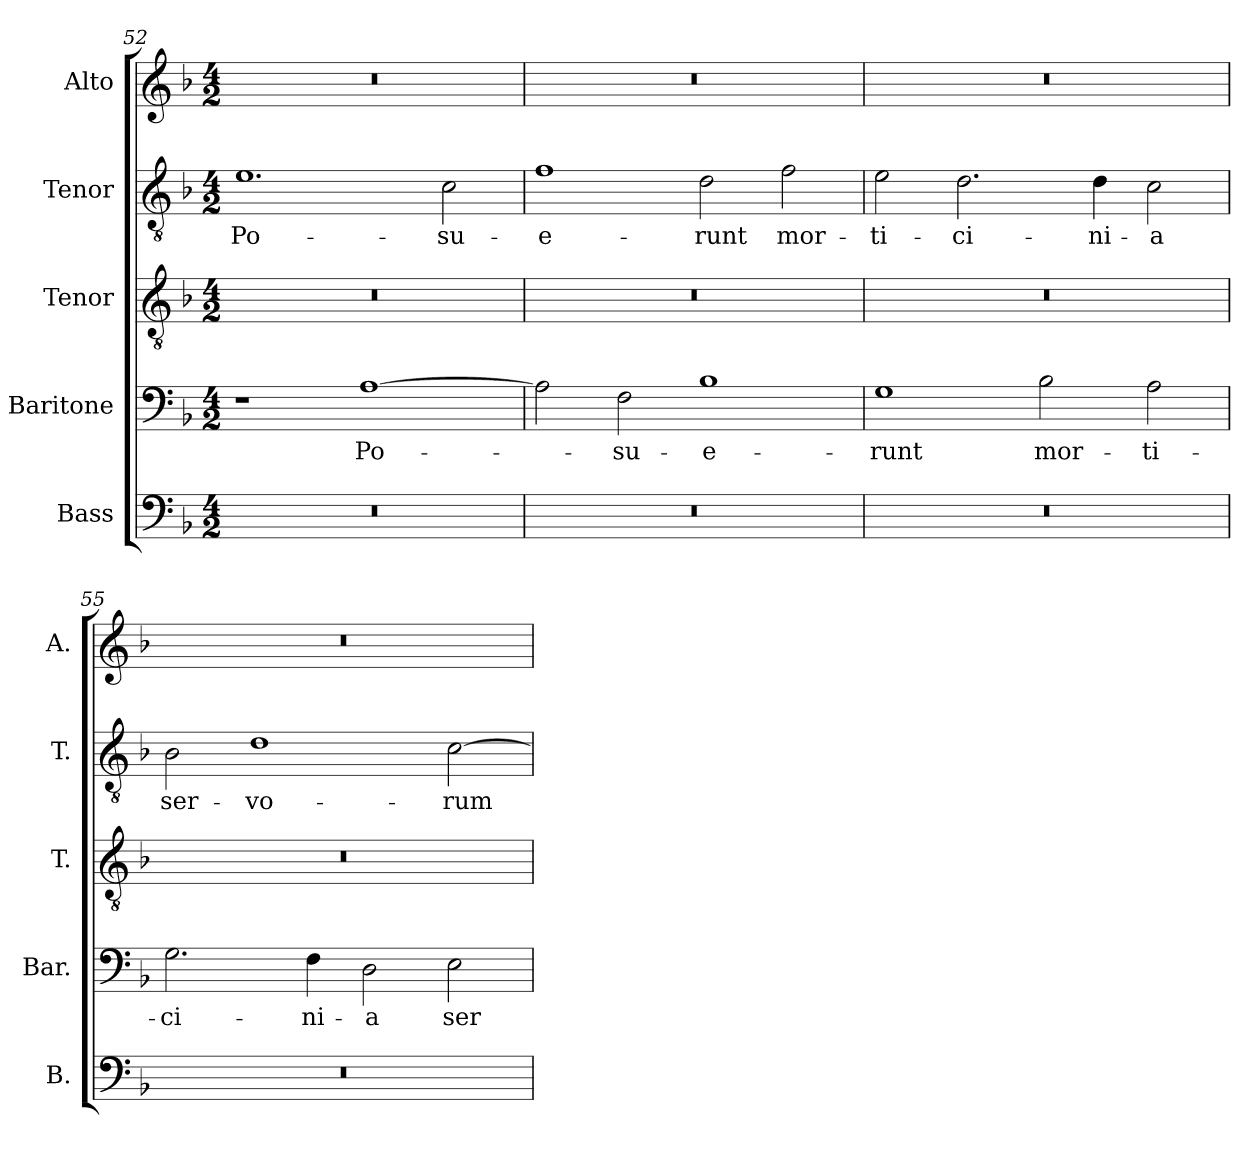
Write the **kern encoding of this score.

**kern	**kern	**text	**kern	**kern	**text	**kern
*part5	*part4	*part4	*part3	*part2	*part2	*part1
*staff5	*staff4	*staff4	*staff3	*staff2	*staff2	*staff1
*I"Bass	*I"Baritone	*	*I"Tenor	*I"Tenor	*	*I"Alto
*I'B.	*I'Bar.	*	*I'T.	*I'T.	*	*I'A.
!!LO:LB:g=z
*clefF4	*clefF4	*	*clefGv2	*clefGv2	*	*clefG2
*	*	*	*ITrd7c12	*ITrd7c12	*	*
*k[b-]	*k[b-]	*	*k[b-]	*k[b-]	*	*k[b-]
*F:	*F:	*	*F:	*F:	*	*F:
*M4/2	*M4/2	*	*M4/2	*M4/2	*	*M4/2
=52	=52	=52	=52	=52	=52	=52
!LO:N:vis=1	!	!	!LO:N:vis=1	!	!	!
!	!	!	!	!	!LO:LY:b:color=#000000	!LO:N:vis=1
0r	1r	.	0r	1.Ei	Po-	0r
!	!	!LO:LY:b:color=#000000	!	!	!	!
.	[1Ai	Po-	.	.	.	.
!	!	!	!	!	!LO:LY:b:color=#000000	!
.	.	.	.	2Ci\	-su-	.
=53	=53	=53	=53	=53	=53	=53
!LO:N:vis=1	!	!	!LO:N:vis=1	!	!	!
!	!	!	!	!	!LO:LY:b:color=#000000	!LO:N:vis=1
0r	2Ai\]	.	0r	1Fi	-e-	0r
!	!	!LO:LY:b:color=#000000	!	!	!	!
.	2Fi\	-su-	.	.	.	.
!	!	!LO:LY:b:color=#000000	!	!	!	!
!	!	!	!	!	!LO:LY:b:color=#000000	!
.	1B-i	-e-	.	2Di\	-runt	.
!	!	!	!	!	!LO:LY:b:color=#000000	!
.	.	.	.	2Fi\	mor-	.
=54	=54	=54	=54	=54	=54	=54
!LO:N:vis=1	!	!	!	!	!	!
!	!	!LO:LY:b:color=#000000	!LO:N:vis=1	!	!	!
!	!	!	!	!	!LO:LY:b:color=#000000	!LO:N:vis=1
0r	1Gi	-runt	0r	2Ei\	-ti-	0r
!	!	!	!	!	!LO:LY:b:color=#000000	!
.	.	.	.	2.Di\	-ci-	.
!	!	!LO:LY:b:color=#000000	!	!	!	!
.	2B-i\	mor-	.	.	.	.
!	!	!	!	!	!LO:LY:b:color=#000000	!
.	.	.	.	4Di\	-ni-	.
!	!	!LO:LY:b:color=#000000	!	!	!	!
!	!	!	!	!	!LO:LY:b:color=#000000	!
.	2Ai\	-ti-	.	2Ci\	-a	.
=55	=55	=55	=55	=55	=55	=55
!LO:N:vis=1	!	!	!	!	!	!
!	!	!LO:LY:b:color=#000000	!LO:N:vis=1	!	!	!
!	!	!	!	!	!LO:LY:b:color=#000000	!LO:N:vis=1
0r	2.Gi\	-ci-	0r	2BB-i\	ser-	0r
!	!	!	!	!	!LO:LY:b:color=#000000	!
.	.	.	.	1Di	-vo-	.
!	!	!LO:LY:b:color=#000000	!	!	!	!
.	4Fi\	-ni-	.	.	.	.
!	!	!LO:LY:b:color=#000000	!	!	!	!
.	2Di\	-a	.	.	.	.
!	!	!LO:LY:b:color=#000000	!	!	!	!
!	!	!	!	!	!LO:LY:b:color=#000000	!
.	2Ei\	ser-	.	[2Ci\	-rum	.
=	=	=	=	=	=	=
*-	*-	*-	*-	*-	*-	*-
